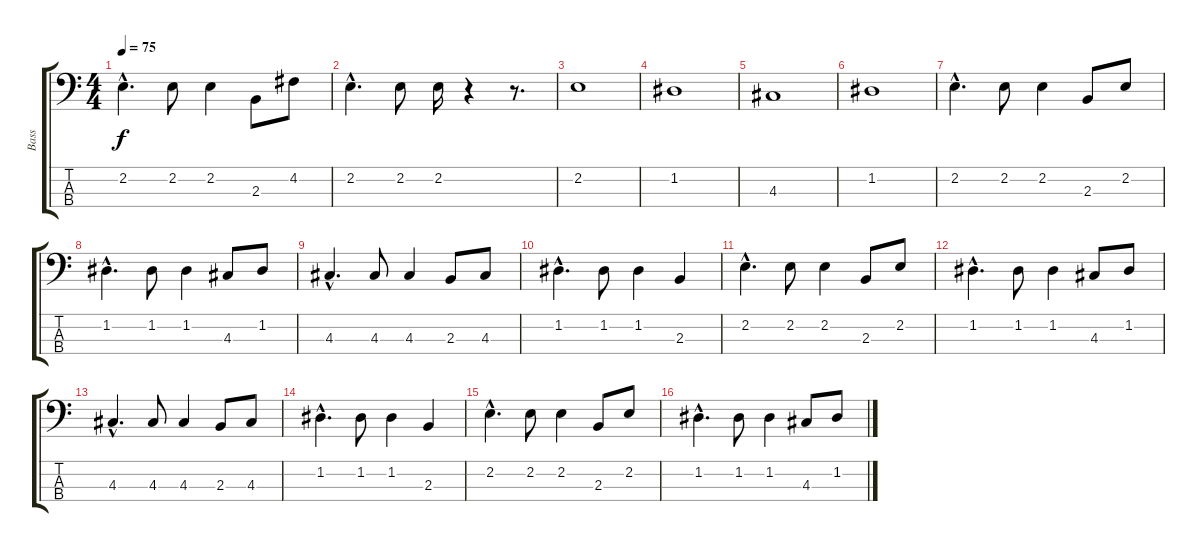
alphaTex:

\track ("Bass" "Bass") {instrument electricbassfinger}
\staff {score tabs}
\tuning (G2 D2 A1 E1) {hide}
\ts (4 4)
\tempo 75
\clef f4
\ks c
2.2{hac}.4{d dy f} 2.2.8 2.2.4 2.3.8 4.2.8 |
2.2{hac}.4{d} 2.2.8 2.2.16 r.4 r.8{d} |
2.2.1 |
1.2.1 |
4.3.1 |
1.2.1 |
2.2{hac}.4{d} 2.2.8 2.2.4 2.3.8 2.2.8 |
1.2{hac}.4{d} 1.2.8 1.2.4 4.3.8 1.2.8 |
4.3{hac}.4{d} 4.3.8 4.3.4 2.3.8 4.3.8 |
1.2{hac}.4{d} 1.2.8 1.2.4 2.3.4 |
2.2{hac}.4{d} 2.2.8 2.2.4 2.3.8 2.2.8 |
1.2{hac}.4{d} 1.2.8 1.2.4 4.3.8 1.2.8 |
4.3{hac}.4{d} 4.3.8 4.3.4 2.3.8 4.3.8 |
1.2{hac}.4{d} 1.2.8 1.2.4 2.3.4 |
2.2{hac}.4{d} 2.2.8 2.2.4 2.3.8 2.2.8 |
1.2{hac}.4{d} 1.2.8 1.2.4 4.3.8 1.2.8
